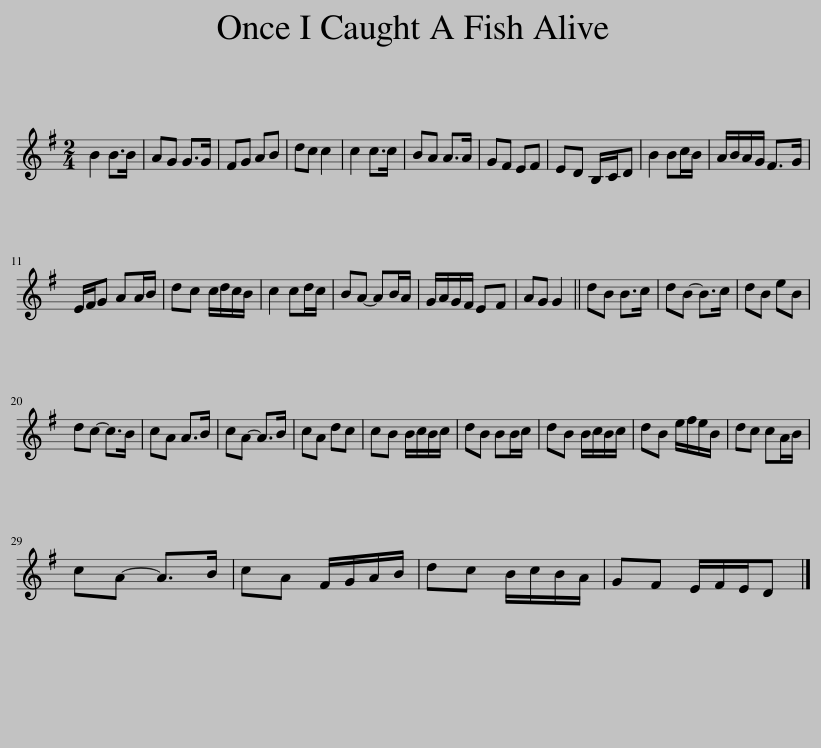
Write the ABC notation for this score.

X:1
L:1/8
M:2/4
I:linebreak $
K:G
V:1 treble
V:1
 B2 B>B | AG G>G | FG AB | dc c2 | c2 c>c | %5
 BA A>A | GF EF | ED B,/C/D | B2 Bc/B/ | A/B/A/G/ F>G |$ %10
 E/F/G AA/B/ | dc c/d/c/B/ | c2 cd/c/ | BA- AB/A/ | G/A/G/F/ EF | %15
 AG G2 || dB B>c | dB- B>c | dB eB |$ dc- c>B | %20
 cA A>B | cA- A>B | cA dc | cB B/c/B/c/ | dB BB/c/ | %25
 dB B/c/B/c/ | dB e/f/e/B/ | dc cA/B/ |$ cA- A>B | cA F/G/A/B/ | %30
 dc B/c/B/A/ | GF E/F/E/D |] %32
